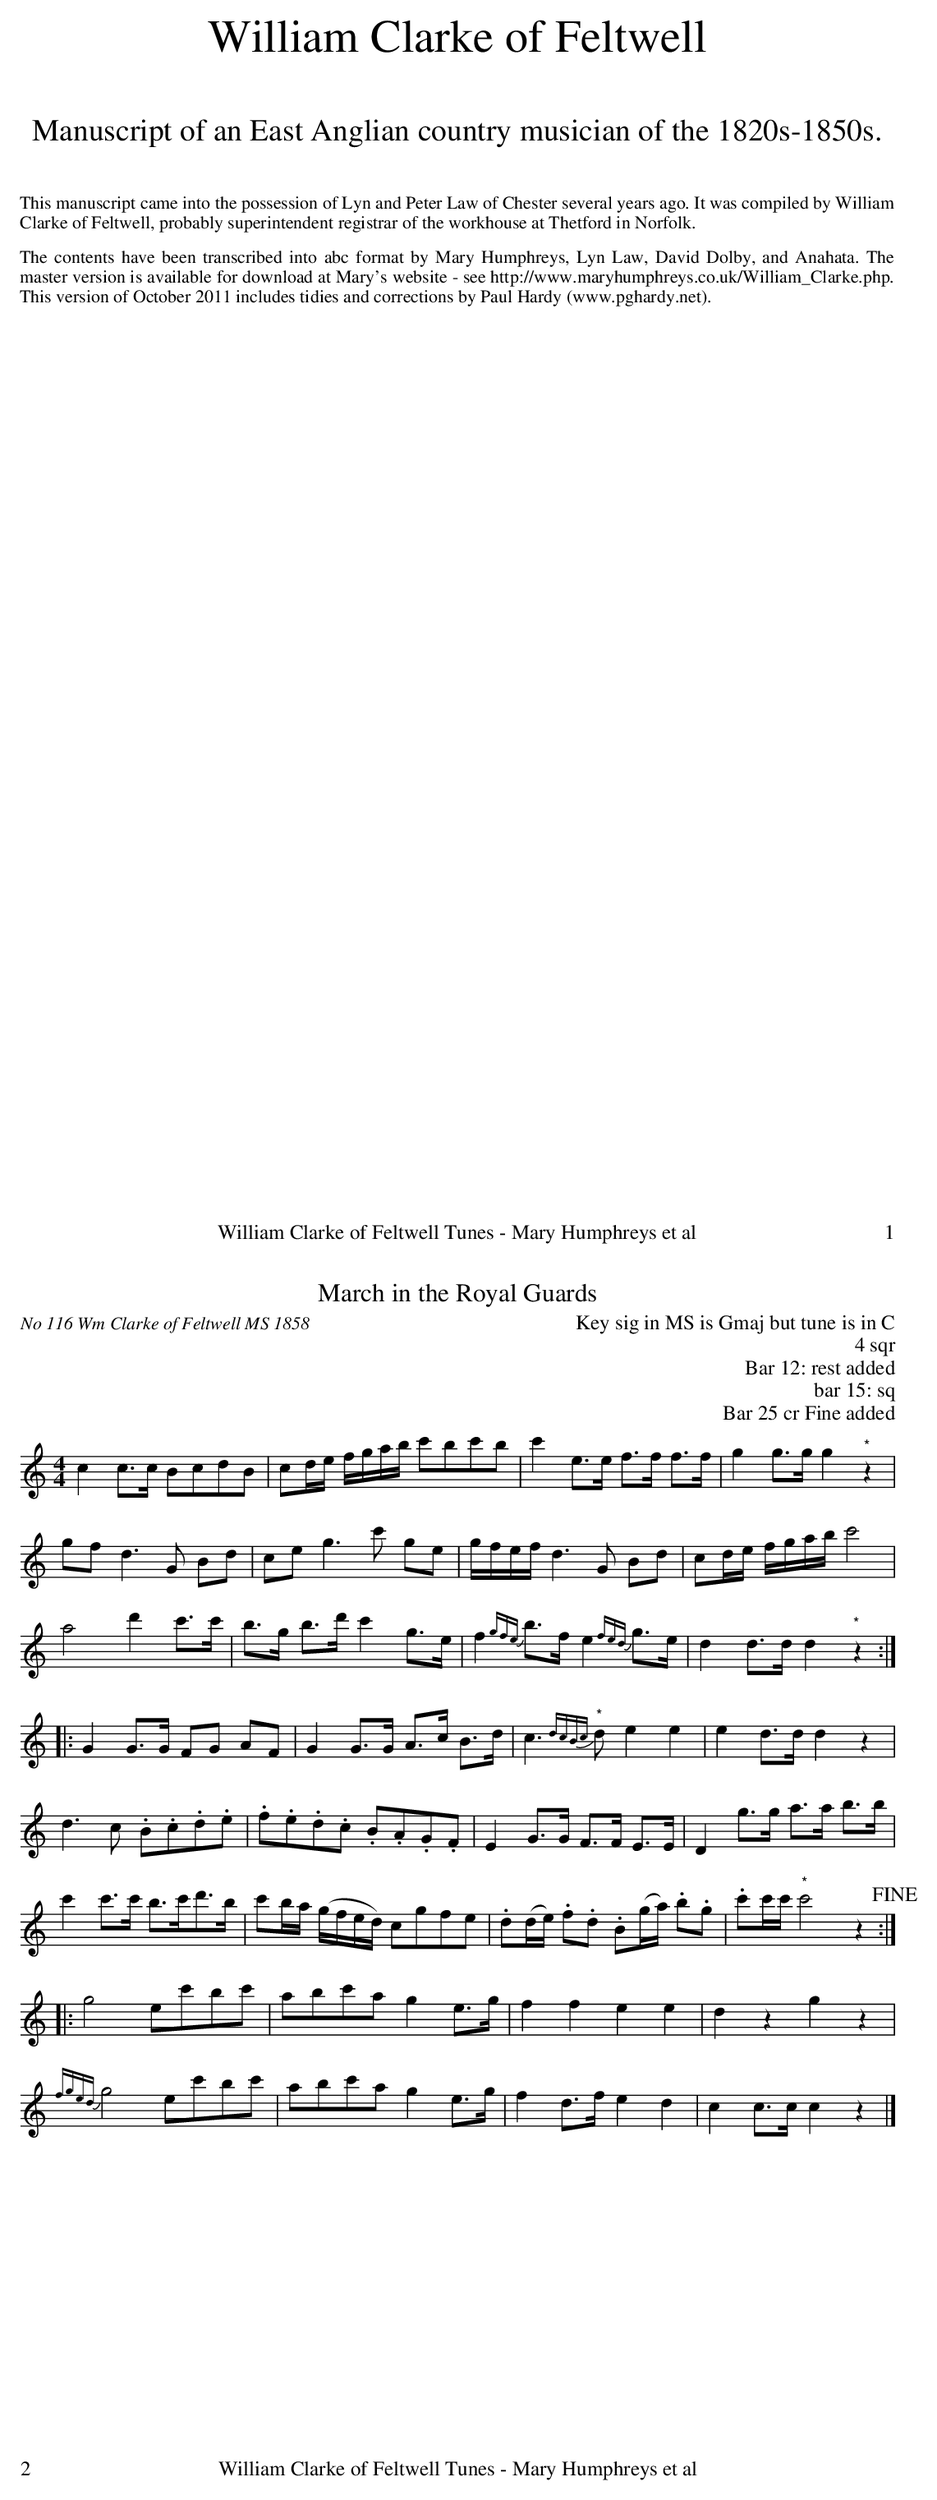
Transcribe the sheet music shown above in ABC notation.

X:1
T:March in the Royal Guards
O:No 116 Wm Clarke of Feltwell MS 1858
M:4/4
L:1/8
K:C
c2c3/2c/2 BcdB|cd/2e/2 f/2g/2a/2b/2 c'bc'b|c'2e3/2e/2 f3/2f/2 f3/2f/2|g2g3/2g/2 g2"^*"z2|
gf d3G Bd|ce g3c' ge|g/2f/2e/2f/2 d3G Bd|cd/2e/2 f/2g/2a/2b/2 c'4|
a4d'2c'3/2c'/2|b3/2g/2 b3/2d'/2 c'2g3/2e/2|f2{gfe}b3/2f/2 e2{fed}g3/2e/2|d2d3/2d/2 d2"^*"z2:|
|:G2G3/2G/2 FG AF|G2G3/2G/2 A3/2c/2 B3/2d/2|c3{dcBc}"^*"d e2e2|e2d3/2d/2 d2z2|
d3c .B.c.d.e|.f.e.d.c .B.A.G.F|E2G3/2G/2 F3/2F/2 E3/2E/2|D2g3/2g/2 a3/2a/2 b3/2b/2|
c'2c'3/2c'/2 b3/2c'/2d'3/2b/2|c'b/2a/2 (g/2f/2e/2d/2) cgfe|.d(d/2e/2) .f.d .B(g/2a/2) .b.g|.c'c'/2c'/2"^*"c'4z2!fine!:|
|:g4ec'bc'|abc'a g2e3/2g/2|f2f2e2e2|d2z2g2z2|
{fged}g4ec'bc'|abc'a g2e3/2g/2|f2d3/2f/2 e2d2|c2c3/2c/2 c2z2|]
